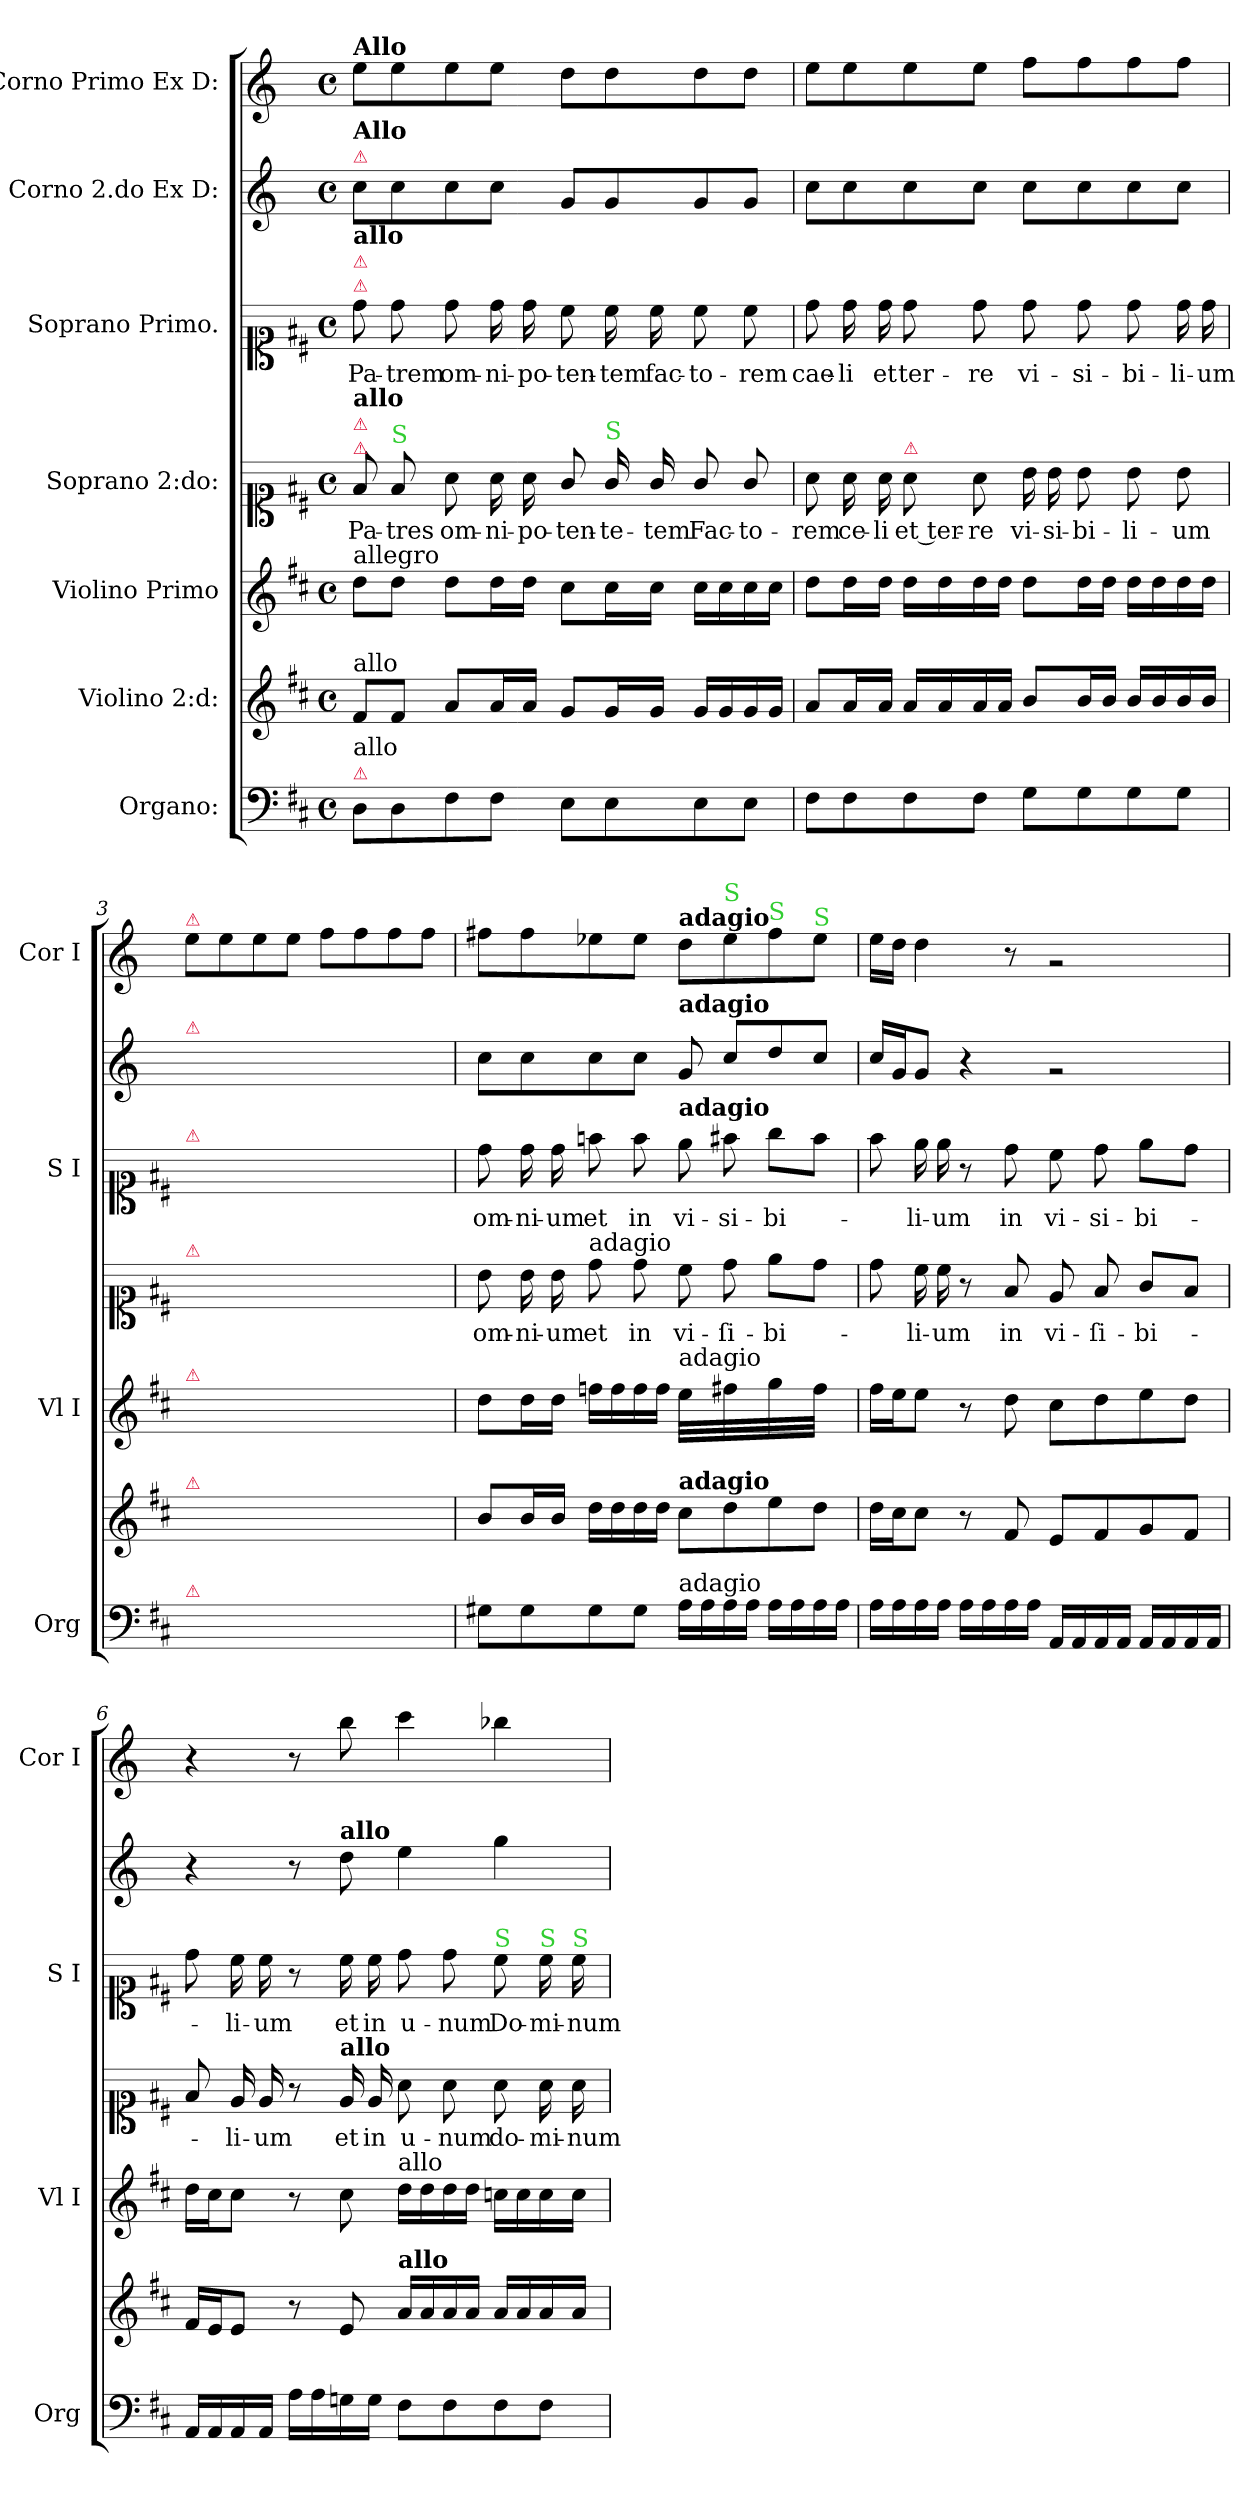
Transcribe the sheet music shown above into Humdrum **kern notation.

**kern	**kern	**kern	**kern	**text	**kern	**text	**kern	**kern
*part7	*part6	*part5	*part4	*part4	*part3	*part3	*part2	*part1
*staff7	*staff6	*staff5	*staff4	*staff4	*staff3	*staff3	*staff2	*staff1
*I"Organo:	*I"Violino 2:d:	*I"Violino Primo	*I"Soprano 2:do:	*	*I"Soprano Primo.	*	*I"Corno 2.do Ex D:	*I"Corno Primo Ex D:
*I'Org	*	*I'Vl I	*	*	*I'S I	*	*	*I'Cor I
*clefF4	*clefG2	*clefG2	*clefC1	*	*clefC1	*	*clefG2	*clefG2
*	*	*	*	*	*	*	*ITrd6c10	*ITrd6c10
*k[f#c#]	*k[f#c#]	*k[f#c#]	*k[f#c#]	*	*k[f#c#]	*	*k[f#c#]	*k[f#c#]
*M4/4	*M4/4	*M4/4	*M4/4	*	*M4/4	*	*M4/4	*M4/4
*met(c)	*met(c)	*met(c)	*met(c)	*	*met(c)	*	*met(c)	*met(c)
=1	=1	=1	=1	=1	=1	=1	=1	=1
!	!	!	!	!	!	!	!	!LO:TX:a:B:t=Allo
!	!	!	!	!	!	!	!LO:TX:a:color=crimson:t=⚠	!
!	!	!	!	!	!	!	!LO:TX:a:B:t=Allo	!
!	!	!	!	!	!LO:TX:a:color=crimson:t=⚠	!	!	!
!	!	!	!	!	!LO:TX:a:color=crimson:t=⚠	!	!	!
!	!	!	!	!	!LO:TX:a:B:t=allo	!	!	!
!	!	!	!LO:TX:a:color=crimson:t=⚠	!	!	!	!	!
!	!	!	!LO:TX:a:color=crimson:t=⚠	!	!	!	!	!
!	!	!	!LO:TX:a:B:t=allo	!	!	!	!	!
!	!	!LO:TX:a:t=allegro	!	!	!	!	!	!
!	!LO:TX:a:t=allo	!	!	!	!	!	!	!
!LO:TX:a:color=crimson:t=⚠	!	!	!	!	!	!	!	!
!LO:TX:a:t=allo	!	!	!	!	!	!	!	!
8D\L	8f#/L	8dd\L	8f#/	Pa-	8dd\	Pa-	8d\L	8f#\L
!	!	!	!LO:TX:a:color=limegreen:t=S	!	!	!	!	!
8D\	8f#/J	8dd\J	8f#/	-tres	8dd\	-trem	8d\	8f#\
8F#\	8a/L	8dd\L	8a\	om-	8dd\	om-	8d\	8f#\
8F#\J	16a/L	16dd\L	16a\	-ni-	16dd\	-ni-	8d\J	8f#\J
.	16a/JJ	16dd\JJ	16a\	-po-	16dd\	-po-	.	.
8E\L	8g/L	8cc#\L	8g/	-ten-	8cc#\	-ten-	8A/L	8e\L
!	!	!	!LO:TX:a:color=limegreen:t=S	!	!	!	!	!
8E\	16g/L	16cc#\L	16g/	-te-	16cc#\	-tem	8A/	8e\
.	16g/JJ	16cc#\JJ	16g/	-tem	16cc#\	fac-	.	.
8E\	16g/LL	16cc#\LL	8g/	Fac-	8cc#\	-to-	8A/	8e\
.	16g/	16cc#\	.	.	.	.	.	.
8E\J	16g/	16cc#\	8g/	-to-	8cc#\	-rem	8A/J	8e\J
.	16g/JJ	16cc#\JJ	.	.	.	.	.	.
=2	=2	=2	=2	=2	=2	=2	=2	=2
8F#\L	8a/L	8dd\L	8a\	-rem	8dd\	cae-	8d\L	8f#\L
8F#\	16a/L	16dd\L	16a\	ce-	16dd\	-li	8d\	8f#\
.	16a/JJ	16dd\JJ	16a\	-li	16dd\	et	.	.
!	!	!	!LO:TX:a:color=crimson:t=⚠	!	!	!	!	!
8F#\	16a/LL	16dd\LL	8a\	et ter-	8dd\	ter-	8d\	8f#\
.	16a/	16dd\	.	.	.	.	.	.
8F#\J	16a/	16dd\	8a\	-re	8dd\	-re	8d\J	8f#\J
.	16a/JJ	16dd\JJ	.	.	.	.	.	.
8G\L	8b/L	8dd\L	16b\	vi-	8dd\	vi-	8d\L	8g\L
.	.	.	16b\	-si-	.	.	.	.
8G\	16b/L	16dd\L	8b\	-bi-	8dd\	-si-	8d\	8g\
.	16b/JJ	16dd\JJ	.	.	.	.	.	.
8G\	16b/LL	16dd\LL	8b\	-li-	8dd\	-bi-	8d\	8g\
.	16b/	16dd\	.	.	.	.	.	.
8G\J	16b/	16dd\	8b\	-um	16dd\	-li-	8d\J	8g\J
.	16b/JJ	16dd\JJ	.	.	16dd\	-um	.	.
=3	=3	=3	=3	=3	=3	=3	=3	=3
!	!	!	!	!	!	!	!	!LO:TX:a:color=crimson:t=⚠
!	!	!	!	!	!	!	!LO:TX:a:color=crimson:t=⚠	!
!	!	!	!	!	!LO:TX:a:color=crimson:t=⚠	!	!	!
!	!	!	!LO:TX:a:color=crimson:t=⚠	!	!	!	!	!
!	!	!LO:TX:a:color=crimson:t=⚠	!	!	!	!	!	!
!	!LO:TX:a:color=crimson:t=⚠	!	!	!	!	!	!	!
!LO:TX:a:color=crimson:t=⚠	!	!	!	!	!	!	!	!
1ryy	1ryy	1ryy	1ryy	.	1ryy	.	1ryy	8f#\L
.	.	.	.	.	.	.	.	8f#\
.	.	.	.	.	.	.	.	8f#\
.	.	.	.	.	.	.	.	8f#\J
.	.	.	.	.	.	.	.	8g\L
.	.	.	.	.	.	.	.	8g\
.	.	.	.	.	.	.	.	8g\
.	.	.	.	.	.	.	.	8g\J
=4	=4	=4	=4	=4	=4	=4	=4	=4
8G#X\L	8b/L	8dd\L	8b\	om-	8dd\	om-	8d\L	8g#X\L
8G#\	16b/L	16dd\L	16b\	-ni-	16dd\	-ni-	8d\	8g#\
.	16b/JJ	16dd\JJ	16b\	-um	16dd\	-um	.	.
!	!	!	!LO:TX:a:t=adagio	!	!	!	!	!
8G#\	16dd\LL	16ffn\LL	8dd\	et	8ffn\	et	8d\	8fn\
.	16dd\	16ff\	.	.	.	.	.	.
8G#\J	16dd\	16ff\	8dd\	in	8ff\	in	8d\J	8f\J
.	16dd\JJ	16ff\JJ	.	.	.	.	.	.
!	!	!	!	!	!	!	!	!LO:TX:a:B:t=adagio
!	!	!	!	!	!	!	!LO:TX:a:B:t=adagio	!
!	!	!	!	!	!LO:TX:a:B:t=adagio	!	!	!
!	!	!LO:TX:a:t=adagio	!	!	!	!	!	!
!	!LO:TX:a:B:t=adagio	!	!	!	!	!	!	!
!LO:TX:a:t=adagio	!	!	!	!	!	!	!	!
!	!	!LO:N:vis=32	!	!	!	!	!	!
16A\LL	8cc#\L	8ee\LLL	8cc#\	vi-	8ee\	vi-	8A/	8e\L
16A\	.	.	.	.	.	.	.	.
!	!	!	!	!	!	!	!	!LO:TX:a:color=limegreen:t=S
!	!	!LO:N:vis=32	!	!	!	!	!	!
16A\	8dd\	8ff#X\	8dd\	-ſi-	8ff#X\	-si-	8d/L	8f\
16A\JJ	.	.	.	.	.	.	.	.
!	!	!	!	!	!	!	!	!LO:TX:a:color=limegreen:t=S
!	!	!LO:N:vis=32	!	!	!	!	!	!
16A\LL	8ee\	8gg\	8ee\L	-bi-	8gg\L	-bi-	8e/	8g#\
16A\	.	.	.	.	.	.	.	.
!	!	!	!	!	!	!	!	!LO:TX:a:color=limegreen:t=S
!	!	!LO:N:vis=32	!	!	!	!	!	!
16A\	8dd\J	8ff#\JJJ	8dd\J	.	8ff#\J	.	8d/J	8f\J
16A\JJ	.	.	.	.	.	.	.	.
=5	=5	=5	=5	=5	=5	=5	=5	=5
16A\LL	16dd\LL	16ff#\LL	8dd\	.	8ff#\	.	16d/LL	16f#\LL
16A\	16cc#\J	16ee\J	.	.	.	.	16A/J	16e\JJ
16A\	8cc#\J	8ee\J	16cc#\	-li-	16ee\	-li-	8A/J	4e\
16A\JJ	.	.	16cc#\	-um	16ee\	-um	.	.
16A\LL	8r	8r	8r	.	8r	.	4r	.
16A\	.	.	.	.	.	.	.	.
16A\	8f#/	8dd\	8f#/	in	8dd\	in	.	8r
16A\JJ	.	.	.	.	.	.	.	.
16AA/LL	8e/L	8cc#\L	8e/	vi-	8cc#\	vi-	2rg	2rg
16AA/	.	.	.	.	.	.	.	.
16AA/	8f#/	8dd\	8f#/	-ſi-	8dd\	-si-	.	.
16AA/JJ	.	.	.	.	.	.	.	.
16AA/LL	8g/	8ee\	8g/L	-bi-	8ee\L	-bi-	.	.
16AA/	.	.	.	.	.	.	.	.
16AA/	8f#/J	8dd\J	8f#/J	.	8dd\J	.	.	.
16AA/JJ	.	.	.	.	.	.	.	.
=6	=6	=6	=6	=6	=6	=6	=6	=6
16AA/LL	16f#/LL	16dd\LL	8f#/	.	8dd\	.	4r	4r
16AA/	16e/J	16cc#\J	.	.	.	.	.	.
16AA/	8e/J	8cc#\J	16e/	-li-	16cc#\	-li-	.	.
16AA/JJ	.	.	16e/	-um	16cc#\	-um	.	.
16A\LL	8r	8r	8r	.	8r	.	8r	8r
16A\	.	.	.	.	.	.	.	.
!	!	!	!	!	!	!	!LO:TX:a:B:t=allo	!
!	!	!	!LO:TX:a:B:t=allo	!	!	!	!	!
16Gn\	8e/	8cc#\	16e/	et	16cc#\	et	8e\	8cc#\
16G\JJ	.	.	16e/	in	16cc#\	in	.	.
!	!	!LO:TX:a:t=allo	!	!	!	!	!	!
!	!LO:TX:a:B:t=allo	!	!	!	!	!	!	!
8F#\L	16a/LL	16dd\LL	8a\	u-	8dd\	u-	4f#\	4dd\
.	16a/	16dd\	.	.	.	.	.	.
8F#\	16a/	16dd\	8a\	-num	8dd\	-num	.	.
.	16a/JJ	16dd\JJ	.	.	.	.	.	.
!	!	!	!	!	!LO:TX:a:color=limegreen:t=S	!	!	!
8F#\	16a/LL	16ccn\LL	8a\	do-	8cc#\	Do-	4a\	4ccn\
.	16a/	16cc\	.	.	.	.	.	.
!	!	!	!	!	!LO:TX:a:color=limegreen:t=S	!	!	!
8F#\J	16a/	16cc\	16a\	-mi-	16cc#\	-mi-	.	.
!	!	!	!	!	!LO:TX:a:color=limegreen:t=S	!	!	!
.	16a/JJ	16cc\JJ	16a\	-num	16cc#\	-num	.	.
=	=	=	=	=	=	=	=	=
*-	*-	*-	*-	*-	*-	*-	*-	*-
